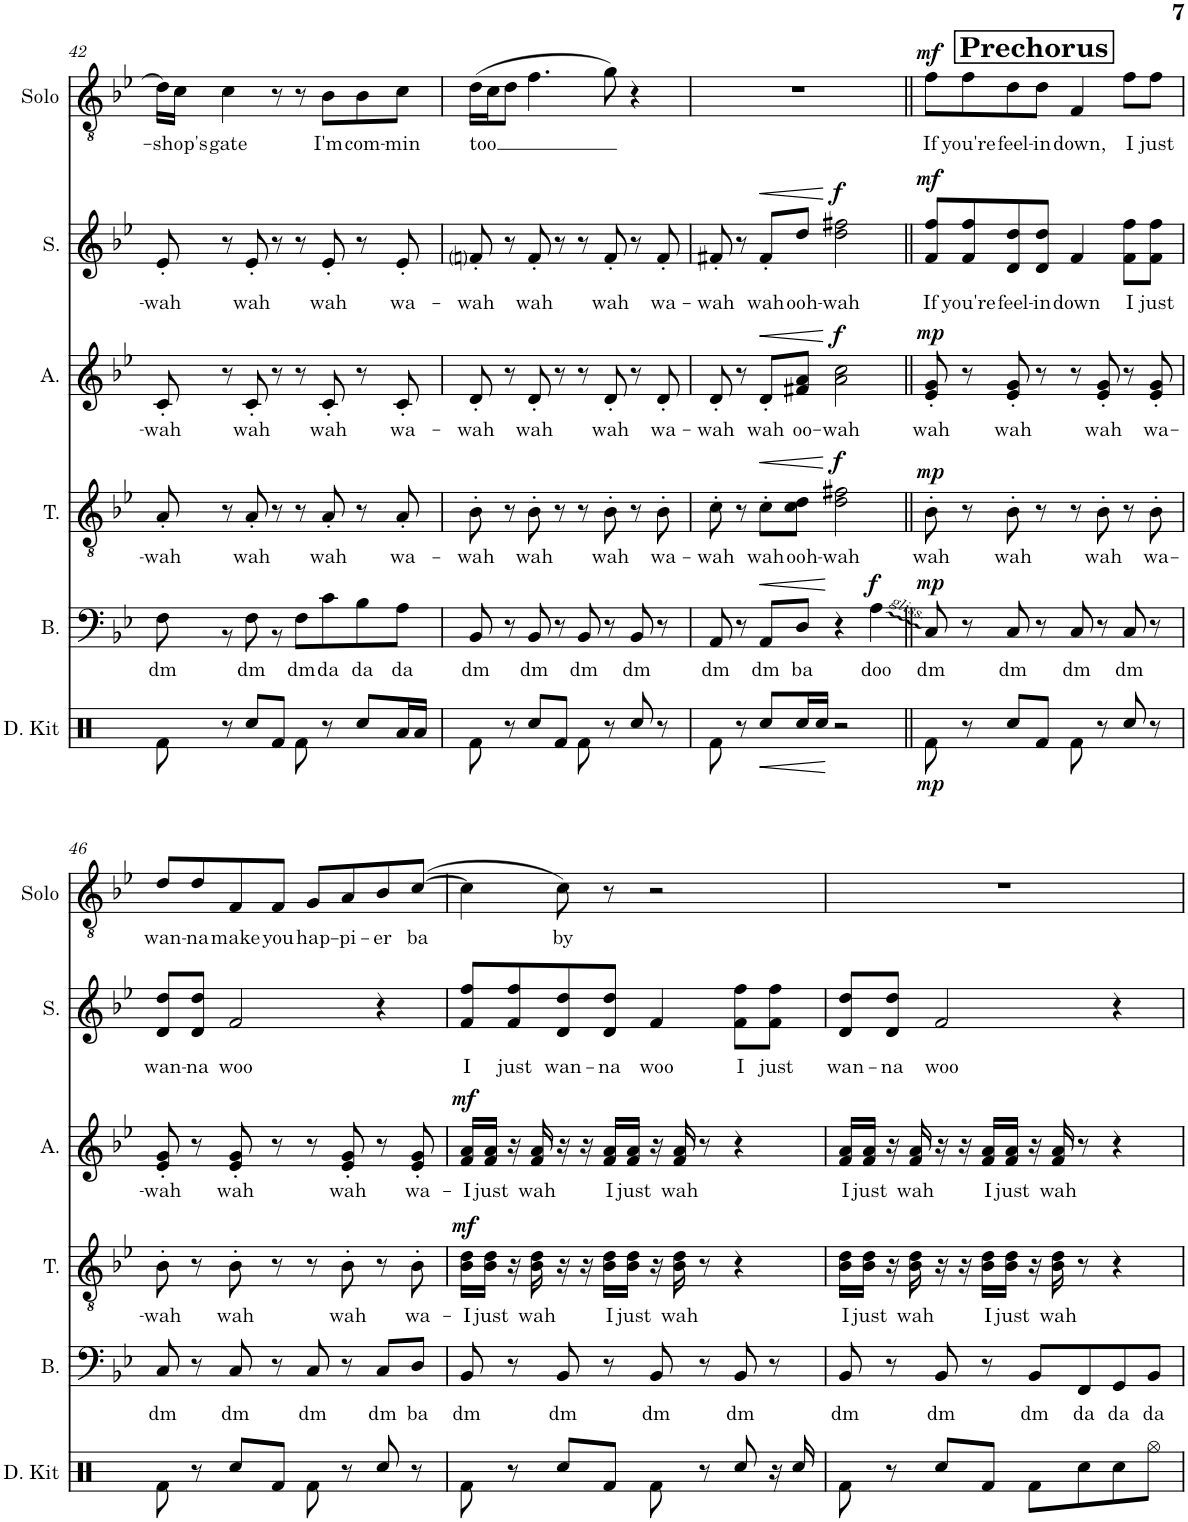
**kern	**dynam	**kern	**text	**dynam	**kern	**text	**dynam	**kern	**text	**dynam	**kern	**text	**dynam	**kern	**text	**dynam
*part6	*part6	*part5	*part5	*part5	*part4	*part4	*part4	*part3	*part3	*part3	*part2	*part2	*part2	*part1	*part1	*part1
*staff6	*staff6	*staff5	*staff5	*staff5	*staff4	*staff4	*staff4	*staff3	*staff3	*staff3	*staff2	*staff2	*staff2	*staff1	*staff1	*staff1
*I"Drum Kit	*	*I"Bass	*	*	*I"Tenor	*	*	*I"Alto	*	*	*I"Soprano	*	*	*I"Solo	*	*
*I'D. Kit	*	*I'B.	*	*	*I'T.	*	*	*I'A.	*	*	*I'S.	*	*	*I'Solo	*	*
!!LO:PB:g=z
*clefX	*	*clefF4	*	*	*clefGv2	*	*	*clefG2	*	*	*clefG2	*	*	*clefGv2	*	*
*k[]	*	*k[b-e-]	*	*	*k[b-e-]	*	*	*k[b-e-]	*	*	*k[b-e-]	*	*	*k[b-e-]	*	*
*M4/4	*	*M4/4	*	*	*M4/4	*	*	*M4/4	*	*	*M4/4	*	*	*M4/4	*	*
=42	=42	=42	=42	=42	=42	=42	=42	=42	=42	=42	=42	=42	=42	=42	=42	=42
!	!	!	!LO:LY:b	!	!	!LO:LY:b	!	!	!LO:LY:b	!	!	!LO:LY:b	!	!	!	!
8Rf\	.	8F\	dm	.	8A'/	-wah	.	8c'/	-wah	.	8e-'/	-wah	.	16d\LL]	.	.
!	!	!	!	!	!	!	!	!	!	!	!	!	!	!	!LO:LY:b	!
.	.	.	.	.	.	.	.	.	.	.	.	.	.	16c\JJ	-shop's	.
!	!	!	!	!	!	!	!	!	!	!	!	!	!	!	!LO:LY:b	!
8r	.	8rBB	.	.	8r	.	.	8r	.	.	8r	.	.	4c\	gate	.
!	!	!	!LO:LY:b	!	!	!LO:LY:b	!	!	!LO:LY:b	!	!	!LO:LY:b	!	!	!	!
8Rcc/L	.	8F\	dm	.	8A'/	wah	.	8c'/	wah	.	8e-'/	wah	.	.	.	.
8Rf/J	.	8rBB	.	.	8r	.	.	8r	.	.	8r	.	.	8r	.	.
!	!	!	!LO:LY:b	!	!	!	!	!	!	!	!	!	!	!	!	!
8Rf\	.	8F\L	dm	.	8r	.	.	8r	.	.	8r	.	.	8r	.	.
!	!	!	!LO:LY:b	!	!	!LO:LY:b	!	!	!LO:LY:b	!	!	!LO:LY:b	!	!	!LO:LY:b	!
8r	.	8c\	da	.	8A'/	wah	.	8c'/	wah	.	8e-'/	wah	.	8B-\L	I'm	.
!	!	!	!LO:LY:b	!	!	!	!	!	!	!	!	!	!	!	!LO:LY:b	!
8Rcc/L	.	8B-\	da	.	8r	.	.	8r	.	.	8r	.	.	8B-\	com-	.
!	!	!	!LO:LY:b	!	!	!LO:LY:b	!	!	!LO:LY:b	!	!	!LO:LY:b	!	!	!LO:LY:b	!
16Ra/L	.	8A\J	da	.	8A'/	wa-	.	8c'/	wa-	.	8e-'/	wa-	.	8c\J	-min	.
16Ra/JJ	.	.	.	.	.	.	.	.	.	.	.	.	.	.	.	.
=43	=43	=43	=43	=43	=43	=43	=43	=43	=43	=43	=43	=43	=43	=43	=43	=43
!	!	!	!LO:LY:b	!	!	!LO:LY:b	!	!	!LO:LY:b	!	!	!LO:LY:b	!	!	!LO:LY:b	!
8Rf\	.	8BB-/	dm	.	8B-'\	-wah	.	8d'/	-wah	.	8fni'/	-wah	.	(16d\LL	too	.
.	.	.	.	.	.	.	.	.	.	.	.	.	.	16c\J	.	.
8r	.	8r	.	.	8r	.	.	8r	.	.	8r	.	.	8d\J	.	.
!	!	!	!LO:LY:b	!	!	!LO:LY:b	!	!	!LO:LY:b	!	!	!LO:LY:b	!	!	!	!
8Rcc/L	.	8BB-/	dm	.	8B-'\	wah	.	8d'/	wah	.	8f'/	wah	.	4.f\	.	.
8Rf/J	.	8r	.	.	8r	.	.	8r	.	.	8r	.	.	.	.	.
!	!	!	!LO:LY:b	!	!	!	!	!	!	!	!	!	!	!	!	!
8Rf\	.	8BB-/	dm	.	8r	.	.	8r	.	.	8r	.	.	.	.	.
!	!	!	!	!	!	!LO:LY:b	!	!	!LO:LY:b	!	!	!LO:LY:b	!	!	!	!
8r	.	8r	.	.	8B-'\	wah	.	8d'/	wah	.	8f'/	wah	.	8g\)	.	.
!	!	!	!LO:LY:b	!	!	!	!	!	!	!	!	!	!	!	!	!
8Rcc/	.	8BB-/	dm	.	8r	.	.	8r	.	.	8r	.	.	4r	.	.
!	!	!	!	!	!	!LO:LY:b	!	!	!LO:LY:b	!	!	!LO:LY:b	!	!	!	!
8r	.	8r	.	.	8B-'\	wa-	.	8d'/	wa-	.	8f'/	wa-	.	.	.	.
=44	=44	=44	=44	=44	=44	=44	=44	=44	=44	=44	=44	=44	=44	=44	=44	=44
!	!	!	!LO:LY:b	!	!	!LO:LY:b	!	!	!LO:LY:b	!	!	!LO:LY:b	!	!	!	!
8Rf\	.	8AA/	dm	.	8c'\	-wah	.	8d'/	-wah	.	8f#X'/	-wah	.	1r	.	.
8r	.	8r	.	.	8r	.	.	8r	.	.	8r	.	.	.	.	.
!	!LO:HP:b	!	!LO:LY:b	!LO:HP:b	!	!LO:LY:b	!LO:HP:b	!	!LO:LY:b	!LO:HP:b	!	!LO:LY:b	!LO:HP:b	!	!	!
8Rcc/L	<	8AA/L	dm	<	8c'\L	wah	<	8d'/L	wah	<	8f#'/L	wah	<	.	.	.
!	!	!	!LO:LY:b	!	!	!LO:LY:b	!	!	!LO:LY:b	!	!	!LO:LY:b	!	!	!	!
16Rcc/L	.	8D/J	ba	.	8c\ 8d\J	ooh-	.	8f#X/ 8a/J	oo-	.	8dd/J	ooh-	.	.	.	.
16Rcc/JJ	.	.	.	.	.	.	.	.	.	.	.	.	.	.	.	.
!	!	!	!	!	!	!LO:LY:b	!LO:DY:n=1:a	!	!LO:LY:b	!LO:DY:n=1:a	!	!LO:LY:b	!LO:DY:n=1:a	!	!	!
2r	[	4r	.	[	2d\ 2f#X\	-wah	[ f	2a\ 2cc\	-wah	[ f	2dd\ 2ff#X\	-wah	[ f	.	.	.
!	!	!	!LO:LY:b	!LO:DY:a	!	!	!	!	!	!	!	!	!	!	!	!
.	.	4A\	doo	f	.	.	.	.	.	.	.	.	.	.	.	.
!!LO:REH:place=s1:a:B:cj:fs=14:t=Prechorus:qo=0.5
=45||	=45||	=45||	=45||	=45||	=45||	=45||	=45||	=45||	=45||	=45||	=45||	=45||	=45||	=45||	=45||	=45||
!	!LO:DY:b	!	!LO:LY:b	!LO:DY:a	!	!LO:LY:b	!LO:DY:a	!	!LO:LY:b	!LO:DY:a	!	!LO:LY:b	!LO:DY:a	!	!LO:LY:b	!LO:DY:a
8Rf\	mp	8C/	dm	mp	8B-'\	-wah	mp	8e-/' 8g/'	-wah	mp	8f/ 8ff/L	If	mf	8f\L	If	mf
!	!	!	!	!	!	!	!	!	!	!	!	!LO:LY:b	!	!	!LO:LY:b	!
8r	.	8r	.	.	8r	.	.	8r	.	.	8f/ 8ff/	you're	.	8f\	you're	.
!	!	!	!LO:LY:b	!	!	!LO:LY:b	!	!	!LO:LY:b	!	!	!LO:LY:b	!	!	!LO:LY:b	!
8Rcc/L	.	8C/	dm	.	8B-'\	wah	.	8e-/' 8g/'	wah	.	8d/ 8dd/	feel-	.	8d\	feel-	.
!	!	!	!	!	!	!	!	!	!	!	!	!LO:LY:b	!	!	!LO:LY:b	!
8Rf/J	.	8r	.	.	8r	.	.	8r	.	.	8d/ 8dd/J	-in	.	8d\J	-in	.
!	!	!	!LO:LY:b	!	!	!	!	!	!	!	!	!LO:LY:b	!	!	!LO:LY:b	!
8Rf\	.	8C/	dm	.	8r	.	.	8r	.	.	4f/	down	.	4F/	down,	.
!	!	!	!	!	!	!LO:LY:b	!	!	!LO:LY:b	!	!	!	!	!	!	!
8r	.	8r	.	.	8B-'\	wah	.	8e-/' 8g/'	wah	.	.	.	.	.	.	.
!	!	!	!LO:LY:b	!	!	!	!	!	!	!	!	!LO:LY:b	!	!	!LO:LY:b	!
8Rcc/	.	8C/	dm	.	8r	.	.	8r	.	.	8f\ 8ff\L	I	.	8f\L	I	.
!	!	!	!	!	!	!LO:LY:b	!	!	!LO:LY:b	!	!	!LO:LY:b	!	!	!LO:LY:b	!
8r	.	8r	.	.	8B-'\	wa-	.	8e-/' 8g/'	wa-	.	8f\ 8ff\J	just	.	8f\J	just	.
!!LO:LB:g=z
=46	=46	=46	=46	=46	=46	=46	=46	=46	=46	=46	=46	=46	=46	=46	=46	=46
!	!	!	!LO:LY:b	!	!	!LO:LY:b	!	!	!LO:LY:b	!	!	!LO:LY:b	!	!	!LO:LY:b	!
8Rf\	.	8C/	dm	.	8B-'\	-wah	.	8e-/' 8g/'	-wah	.	8d/ 8dd/L	wan-	.	8d/L	wan-	.
!	!	!	!	!	!	!	!	!	!	!	!	!LO:LY:b	!	!	!LO:LY:b	!
8r	.	8r	.	.	8r	.	.	8r	.	.	8d/ 8dd/J	-na	.	8d/	-na	.
!	!	!	!LO:LY:b	!	!	!LO:LY:b	!	!	!LO:LY:b	!	!	!LO:LY:b	!	!	!LO:LY:b	!
8Rcc/L	.	8C/	dm	.	8B-'\	wah	.	8e-/' 8g/'	wah	.	2f/	woo	.	8F/	make	.
!	!	!	!	!	!	!	!	!	!	!	!	!	!	!	!LO:LY:b	!
8Rf/J	.	8r	.	.	8r	.	.	8r	.	.	.	.	.	8F/J	you	.
!	!	!	!LO:LY:b	!	!	!	!	!	!	!	!	!	!	!	!LO:LY:b	!
8Rf\	.	8C/	dm	.	8r	.	.	8r	.	.	.	.	.	8G/L	hap-	.
!	!	!	!	!	!	!LO:LY:b	!	!	!LO:LY:b	!	!	!	!	!	!LO:LY:b	!
8r	.	8r	.	.	8B-'\	wah	.	8e-/' 8g/'	wah	.	.	.	.	8A/	-pi-	.
!	!	!	!LO:LY:b	!	!	!	!	!	!	!	!	!	!	!	!LO:LY:b	!
8Rcc/	.	8C/L	dm	.	8r	.	.	8r	.	.	4r	.	.	8B-/	-er	.
!	!	!	!LO:LY:b	!	!	!LO:LY:b	!	!	!LO:LY:b	!	!	!	!	!	!LO:LY:b	!
8r	.	8D/J	ba	.	8B-'\	wa-	.	8e-/' 8g/'	wa-	.	.	.	.	([8c/J	ba	.
=47	=47	=47	=47	=47	=47	=47	=47	=47	=47	=47	=47	=47	=47	=47	=47	=47
!	!	!	!LO:LY:b	!	!	!LO:LY:b	!LO:DY:a	!	!LO:LY:b	!LO:DY:a	!	!LO:LY:b	!	!	!	!
8Rf\	.	8BB-/	dm	.	16B-\ 16d\LL	I	mf	16f/ 16a/LL	I	mf	8f/ 8ff/L	I	.	4c\]	.	.
!	!	!	!	!	!	!LO:LY:b	!	!	!LO:LY:b	!	!	!	!	!	!	!
.	.	.	.	.	16B-\ 16d\JJ	just	.	16f/ 16a/JJ	just	.	.	.	.	.	.	.
!	!	!	!	!	!	!	!	!	!	!	!	!LO:LY:b	!	!	!	!
8r	.	8r	.	.	16r	.	.	16r	.	.	8f/ 8ff/	just	.	.	.	.
!	!	!	!	!	!	!LO:LY:b	!	!	!LO:LY:b	!	!	!	!	!	!	!
.	.	.	.	.	16B-\ 16d\	wah	.	16f/ 16a/	wah	.	.	.	.	.	.	.
!	!	!	!LO:LY:b	!	!	!	!	!	!	!	!	!LO:LY:b	!	!	!LO:LY:b	!
8Rcc/L	.	8BB-/	dm	.	16r	.	.	16r	.	.	8d/ 8dd/	wan-	.	8c\)	by	.
.	.	.	.	.	16r	.	.	16r	.	.	.	.	.	.	.	.
!	!	!	!	!	!	!LO:LY:b	!	!	!LO:LY:b	!	!	!LO:LY:b	!	!	!	!
8Rf/J	.	8r	.	.	16B-\ 16d\LL	I	.	16f/ 16a/LL	I	.	8d/ 8dd/J	-na	.	8r	.	.
!	!	!	!	!	!	!LO:LY:b	!	!	!LO:LY:b	!	!	!	!	!	!	!
.	.	.	.	.	16B-\ 16d\JJ	just	.	16f/ 16a/JJ	just	.	.	.	.	.	.	.
!	!	!	!LO:LY:b	!	!	!	!	!	!	!	!	!LO:LY:b	!	!	!	!
8Rf\	.	8BB-/	dm	.	16r	.	.	16r	.	.	4f/	woo	.	2r	.	.
!	!	!	!	!	!	!LO:LY:b	!	!	!LO:LY:b	!	!	!	!	!	!	!
.	.	.	.	.	16B-\ 16d\	wah	.	16f/ 16a/	wah	.	.	.	.	.	.	.
8r	.	8r	.	.	8r	.	.	8r	.	.	.	.	.	.	.	.
!	!	!	!LO:LY:b	!	!	!	!	!	!	!	!	!LO:LY:b	!	!	!	!
8Rcc/	.	8BB-/	dm	.	4r	.	.	4r	.	.	8f\ 8ff\L	I	.	.	.	.
!	!	!	!	!	!	!	!	!	!	!	!	!LO:LY:b	!	!	!	!
16r	.	8r	.	.	.	.	.	.	.	.	8f\ 8ff\J	just	.	.	.	.
16Rcc/	.	.	.	.	.	.	.	.	.	.	.	.	.	.	.	.
=48	=48	=48	=48	=48	=48	=48	=48	=48	=48	=48	=48	=48	=48	=48	=48	=48
!	!	!	!LO:LY:b	!	!	!LO:LY:b	!	!	!LO:LY:b	!	!	!LO:LY:b	!	!	!	!
8Rf\	.	8BB-/	dm	.	16B-\ 16d\LL	I	.	16f/ 16a/LL	I	.	8d/ 8dd/L	wan-	.	1r	.	.
!	!	!	!	!	!	!LO:LY:b	!	!	!LO:LY:b	!	!	!	!	!	!	!
.	.	.	.	.	16B-\ 16d\JJ	just	.	16f/ 16a/JJ	just	.	.	.	.	.	.	.
!	!	!	!	!	!	!	!	!	!	!	!	!LO:LY:b	!	!	!	!
8r	.	8r	.	.	16r	.	.	16r	.	.	8d/ 8dd/J	-na	.	.	.	.
!	!	!	!	!	!	!LO:LY:b	!	!	!LO:LY:b	!	!	!	!	!	!	!
.	.	.	.	.	16B-\ 16d\	wah	.	16f/ 16a/	wah	.	.	.	.	.	.	.
!	!	!	!LO:LY:b	!	!	!	!	!	!	!	!	!LO:LY:b	!	!	!	!
8Rcc/L	.	8BB-/	dm	.	16r	.	.	16r	.	.	2f/	woo	.	.	.	.
.	.	.	.	.	16r	.	.	16r	.	.	.	.	.	.	.	.
!	!	!	!	!	!	!LO:LY:b	!	!	!LO:LY:b	!	!	!	!	!	!	!
8Rf/J	.	8r	.	.	16B-\ 16d\LL	I	.	16f/ 16a/LL	I	.	.	.	.	.	.	.
!	!	!	!	!	!	!LO:LY:b	!	!	!LO:LY:b	!	!	!	!	!	!	!
.	.	.	.	.	16B-\ 16d\JJ	just	.	16f/ 16a/JJ	just	.	.	.	.	.	.	.
!	!	!	!LO:LY:b	!	!	!	!	!	!	!	!	!	!	!	!	!
8Rf\L	.	8BB-/L	dm	.	16r	.	.	16r	.	.	.	.	.	.	.	.
!	!	!	!	!	!	!LO:LY:b	!	!	!LO:LY:b	!	!	!	!	!	!	!
.	.	.	.	.	16B-\ 16d\	wah	.	16f/ 16a/	wah	.	.	.	.	.	.	.
!	!	!	!LO:LY:b	!	!	!	!	!	!	!	!	!	!	!	!	!
8Rcc\	.	8FF/	da	.	8r	.	.	8r	.	.	.	.	.	.	.	.
!	!	!	!LO:LY:b	!	!	!	!	!	!	!	!	!	!	!	!	!
8Rcc\	.	8GG/	da	.	4r	.	.	4r	.	.	4r	.	.	.	.	.
!	!	!	!LO:LY:b	!	!	!	!	!	!	!	!	!	!	!	!	!
8Rgg\J	.	8BB-/J	da	.	.	.	.	.	.	.	.	.	.	.	.	.
=	=	=	=	=	=	=	=	=	=	=	=	=	=	=	=	=
*-	*-	*-	*-	*-	*-	*-	*-	*-	*-	*-	*-	*-	*-	*-	*-	*-
